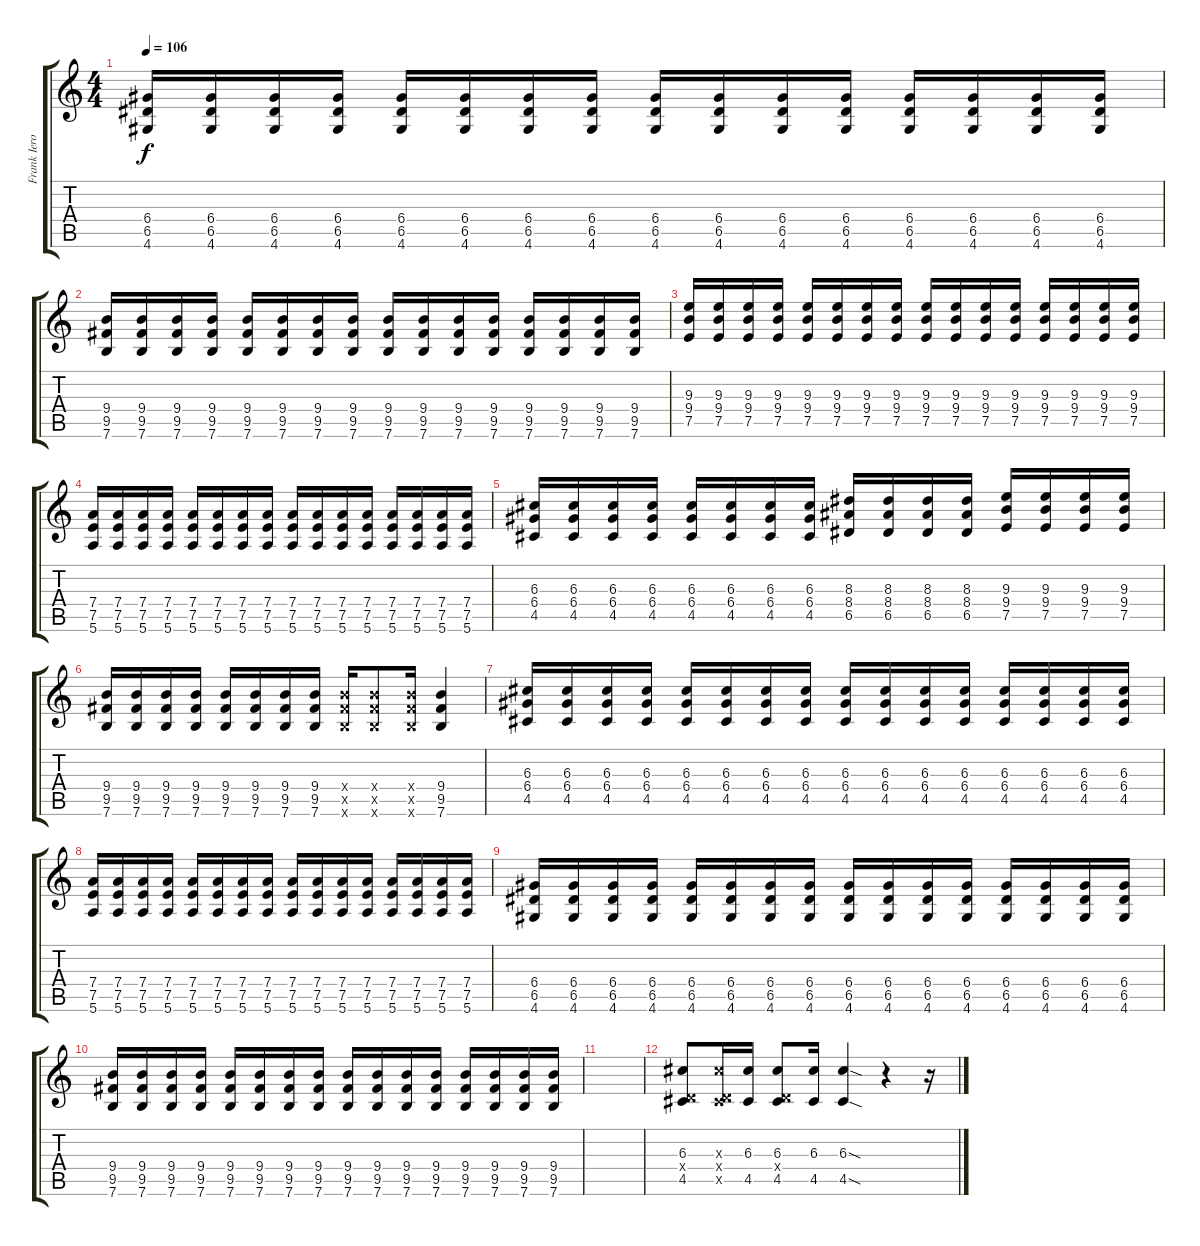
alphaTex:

\track ("Frank Iero" "Frank Iero") {instrument distortionguitar}
\staff {score tabs}
\tuning (E4 B3 G3 D3 A2 E2) {hide}
\ts (4 4)
\tempo 106
\clef g2
\ks c
(6.4 6.5 4.6).16{dy f} (6.4 6.5 4.6).16 (6.4 6.5 4.6).16 (6.4 6.5 4.6).16 (6.4 6.5 4.6).16 (6.4 6.5 4.6).16 (6.4 6.5 4.6).16 (6.4 6.5 4.6).16 (6.4 6.5 4.6).16 (6.4 6.5 4.6).16 (6.4 6.5 4.6).16 (6.4 6.5 4.6).16 (6.4 6.5 4.6).16 (6.4 6.5 4.6).16 (6.4 6.5 4.6).16 (6.4 6.5 4.6).16 |
(9.4 9.5 7.6).16 (9.4 9.5 7.6).16 (9.4 9.5 7.6).16 (9.4 9.5 7.6).16 (9.4 9.5 7.6).16 (9.4 9.5 7.6).16 (9.4 9.5 7.6).16 (9.4 9.5 7.6).16 (9.4 9.5 7.6).16 (9.4 9.5 7.6).16 (9.4 9.5 7.6).16 (9.4 9.5 7.6).16 (9.4 9.5 7.6).16 (9.4 9.5 7.6).16 (9.4 9.5 7.6).16 (9.4 9.5 7.6).16 |
(9.3 9.4 7.5).16{instrument distortionguitar} (9.3 9.4 7.5).16 (9.3 9.4 7.5).16 (9.3 9.4 7.5).16 (9.3 9.4 7.5).16 (9.3 9.4 7.5).16 (9.3 9.4 7.5).16 (9.3 9.4 7.5).16 (9.3 9.4 7.5).16 (9.3 9.4 7.5).16 (9.3 9.4 7.5).16 (9.3 9.4 7.5).16 (9.3 9.4 7.5).16 (9.3 9.4 7.5).16 (9.3 9.4 7.5).16 (9.3 9.4 7.5).16 |
(7.4 7.5 5.6).16 (7.4 7.5 5.6).16 (7.4 7.5 5.6).16 (7.4 7.5 5.6).16 (7.4 7.5 5.6).16 (7.4 7.5 5.6).16 (7.4 7.5 5.6).16 (7.4 7.5 5.6).16 (7.4 7.5 5.6).16 (7.4 7.5 5.6).16 (7.4 7.5 5.6).16 (7.4 7.5 5.6).16 (7.4 7.5 5.6).16 (7.4 7.5 5.6).16 (7.4 7.5 5.6).16 (7.4 7.5 5.6).16 |
(6.3 6.4 4.5).16 (6.3 6.4 4.5).16 (6.3 6.4 4.5).16 (6.3 6.4 4.5).16 (6.3 6.4 4.5).16 (6.3 6.4 4.5).16 (6.3 6.4 4.5).16 (6.3 6.4 4.5).16 (8.3 8.4 6.5).16 (8.3 8.4 6.5).16 (8.3 8.4 6.5).16 (8.3 8.4 6.5).16 (9.3 9.4 7.5).16 (9.3 9.4 7.5).16 (9.3 9.4 7.5).16 (9.3 9.4 7.5).16 |
(9.4 9.5 7.6).16 (9.4 9.5 7.6).16 (9.4 9.5 7.6).16 (9.4 9.5 7.6).16 (9.4 9.5 7.6).16 (9.4 9.5 7.6).16 (9.4 9.5 7.6).16 (9.4 9.5 7.6).16 (9.4{x} 9.5{x} 7.6{x}).16 (9.4{x} 9.5{x} 7.6{x}).8 (9.4{x} 9.5{x} 7.6{x}).16 (9.4 9.5 7.6).4 |
(6.3 6.4 4.5).16 (6.3 6.4 4.5).16 (6.3 6.4 4.5).16 (6.3 6.4 4.5).16 (6.3 6.4 4.5).16 (6.3 6.4 4.5).16 (6.3 6.4 4.5).16 (6.3 6.4 4.5).16 (6.3 6.4 4.5).16 (6.3 6.4 4.5).16 (6.3 6.4 4.5).16 (6.3 6.4 4.5).16 (6.3 6.4 4.5).16 (6.3 6.4 4.5).16 (6.3 6.4 4.5).16 (6.3 6.4 4.5).16 |
(7.4 7.5 5.6).16 (7.4 7.5 5.6).16 (7.4 7.5 5.6).16 (7.4 7.5 5.6).16 (7.4 7.5 5.6).16 (7.4 7.5 5.6).16 (7.4 7.5 5.6).16 (7.4 7.5 5.6).16 (7.4 7.5 5.6).16 (7.4 7.5 5.6).16 (7.4 7.5 5.6).16 (7.4 7.5 5.6).16 (7.4 7.5 5.6).16 (7.4 7.5 5.6).16 (7.4 7.5 5.6).16 (7.4 7.5 5.6).16 |
(6.4 6.5 4.6).16 (6.4 6.5 4.6).16 (6.4 6.5 4.6).16 (6.4 6.5 4.6).16 (6.4 6.5 4.6).16 (6.4 6.5 4.6).16 (6.4 6.5 4.6).16 (6.4 6.5 4.6).16 (6.4 6.5 4.6).16 (6.4 6.5 4.6).16 (6.4 6.5 4.6).16 (6.4 6.5 4.6).16 (6.4 6.5 4.6).16 (6.4 6.5 4.6).16 (6.4 6.5 4.6).16 (6.4 6.5 4.6).16 |
(9.4 9.5 7.6).16 (9.4 9.5 7.6).16 (9.4 9.5 7.6).16 (9.4 9.5 7.6).16 (9.4 9.5 7.6).16 (9.4 9.5 7.6).16 (9.4 9.5 7.6).16 (9.4 9.5 7.6).16 (9.4 9.5 7.6).16 (9.4 9.5 7.6).16 (9.4 9.5 7.6).16 (9.4 9.5 7.6).16 (9.4 9.5 7.6).16 (9.4 9.5 7.6).16 (9.4 9.5 7.6).16 (9.4 9.5 7.6).16 |
|
(6.3 0.4{x} 4.5).8 (6.3{x} 0.4{x} 4.5{x}).16 (6.3 4.5).16 (6.3 0.4{x} 4.5).8 (6.3 4.5).16 (6.3{sod} 4.5{sod}).4 r.4 r.16
